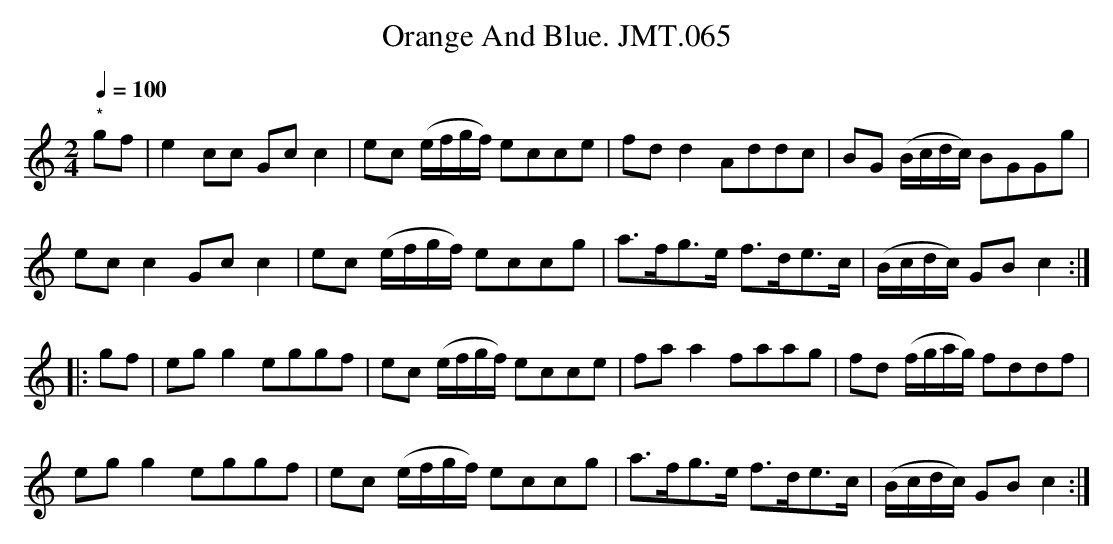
X:1
T:Orange And Blue. JMT.065
M:2/4
L:1/8
Q:1/4=100
K:C
"*"gf|e2cc Gcc2|ec (e/f/g/f/) ecce|fdd2 Addc|BG (B/c/d/c/) BGGg|
ecc2 Gcc2|ec (e/f/g/f/) eccg|a>fg>e f>de>c|(B/c/d/c/) GBc2:|
|:gf|egg2 eggf|ec (e/f/g/f/) ecce|faa2 faag|fd (f/g/a/g/) fddf|
egg2 eggf|ec (e/f/g/f/) eccg|a>fg>e f>de>c|(B/c/d/c/) GBc2:|
